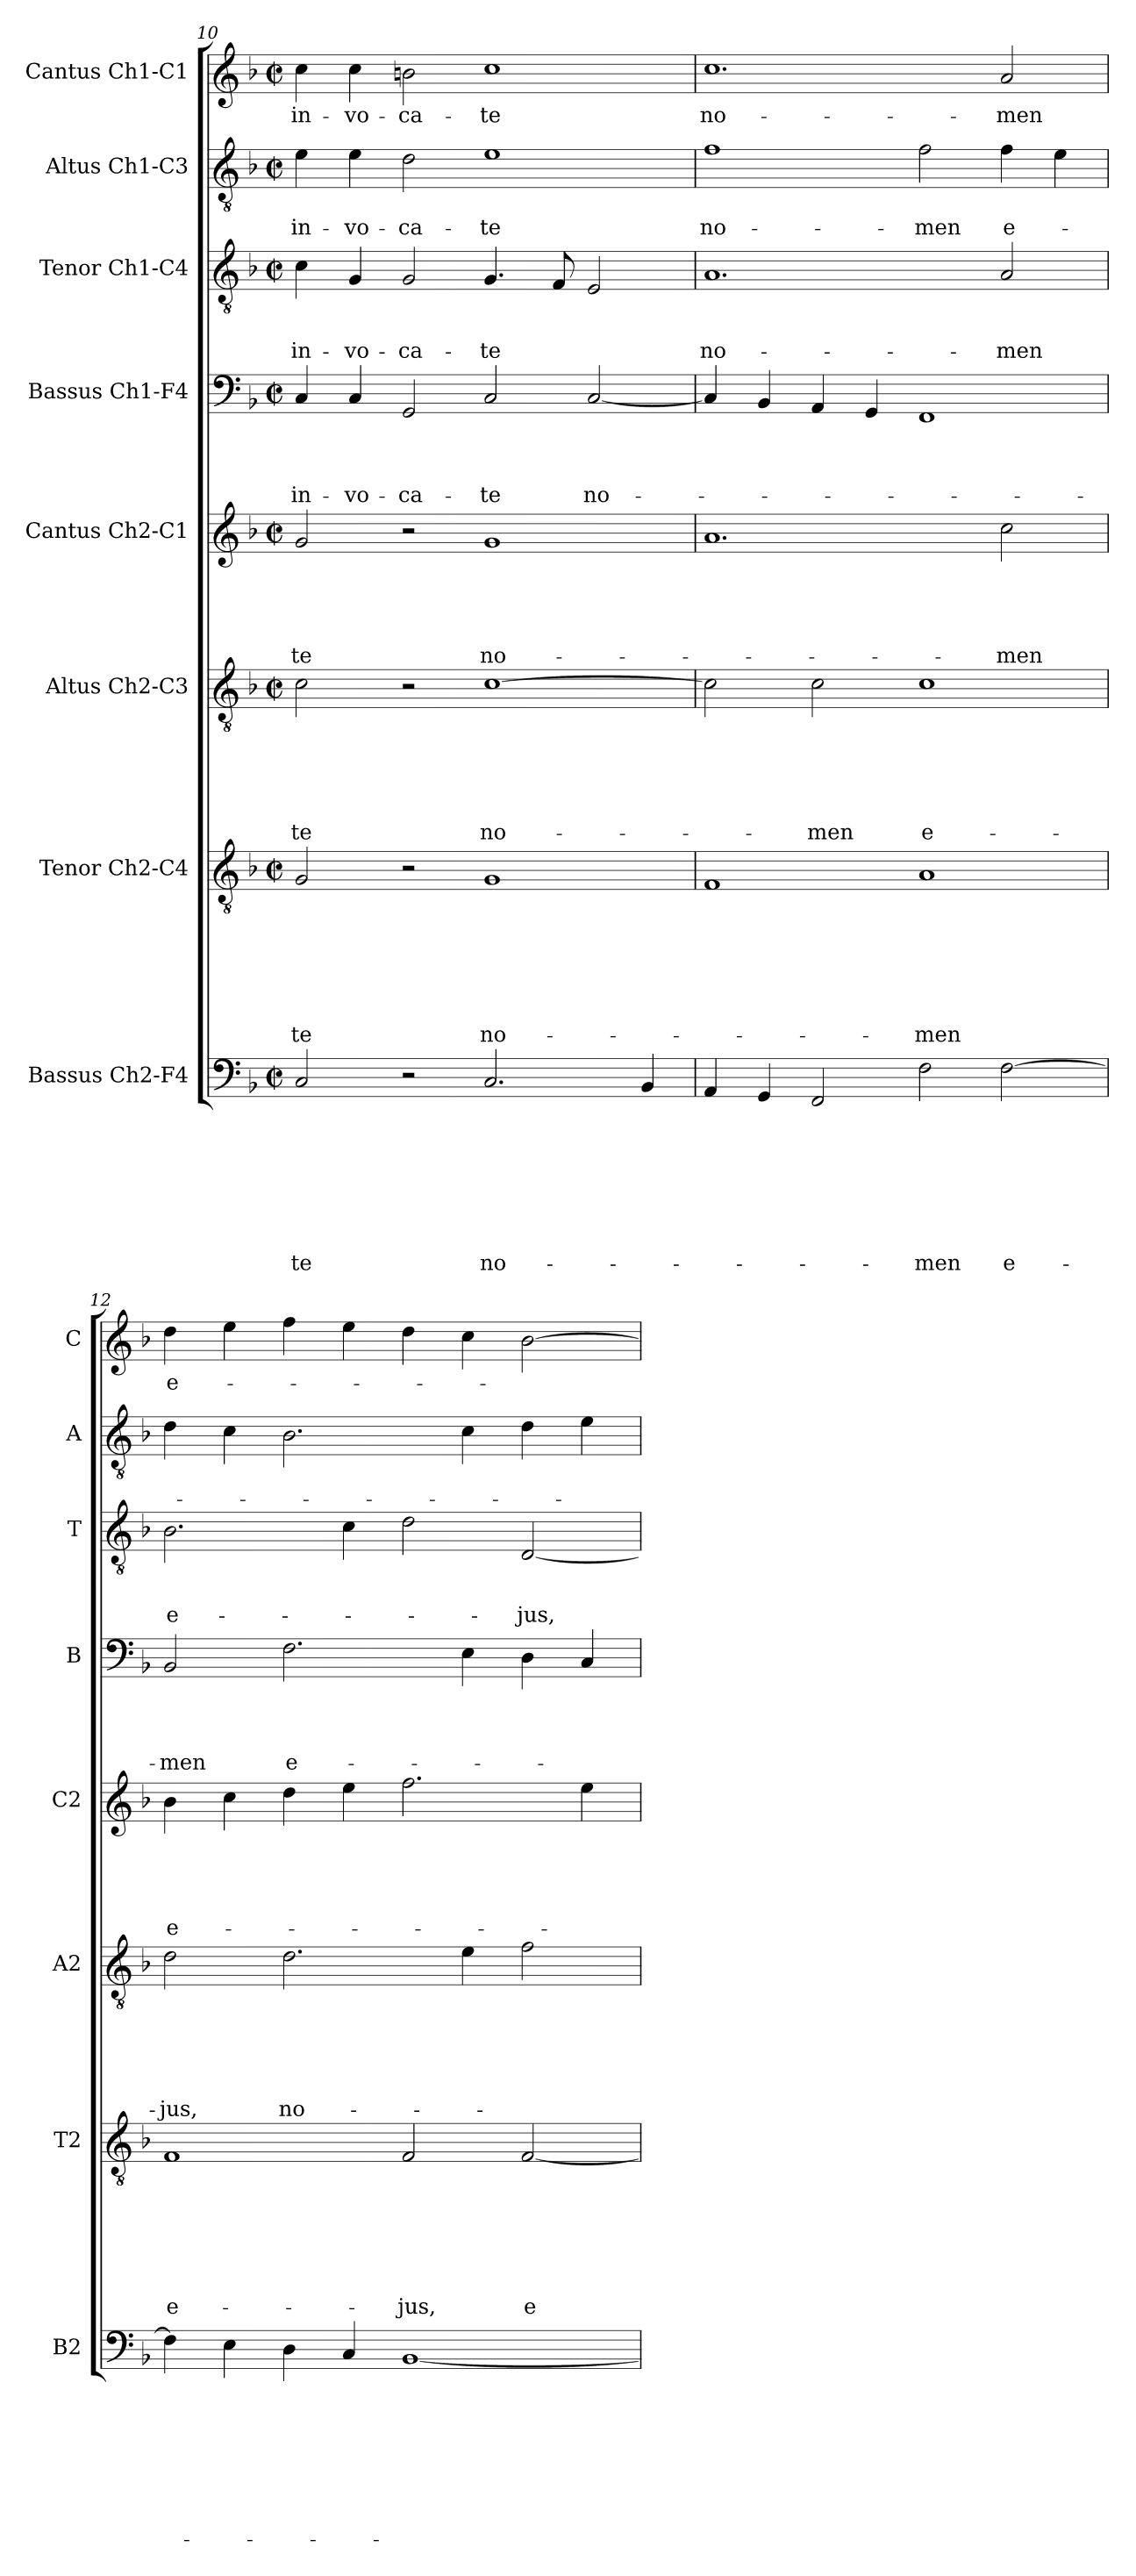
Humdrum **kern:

**kern	**text	**text	**text	**text	**text	**text	**text	**text	**kern	**text	**text	**text	**text	**text	**text	**text	**kern	**text	**text	**text	**text	**text	**text	**kern	**text	**text	**text	**text	**text	**kern	**text	**text	**text	**text	**kern	**text	**text	**text	**kern	**text	**text	**kern	**text
*part8	*part8	*part8	*part8	*part8	*part8	*part8	*part8	*part8	*part7	*part7	*part7	*part7	*part7	*part7	*part7	*part7	*part6	*part6	*part6	*part6	*part6	*part6	*part6	*part5	*part5	*part5	*part5	*part5	*part5	*part4	*part4	*part4	*part4	*part4	*part3	*part3	*part3	*part3	*part2	*part2	*part2	*part1	*part1
*staff8	*staff8	*staff8	*staff8	*staff8	*staff8	*staff8	*staff8	*staff8	*staff7	*staff7	*staff7	*staff7	*staff7	*staff7	*staff7	*staff7	*staff6	*staff6	*staff6	*staff6	*staff6	*staff6	*staff6	*staff5	*staff5	*staff5	*staff5	*staff5	*staff5	*staff4	*staff4	*staff4	*staff4	*staff4	*staff3	*staff3	*staff3	*staff3	*staff2	*staff2	*staff2	*staff1	*staff1
*I"Bassus Ch2-F4	*	*	*	*	*	*	*	*	*I"Tenor Ch2-C4	*	*	*	*	*	*	*	*I"Altus Ch2-C3	*	*	*	*	*	*	*I"Cantus Ch2-C1	*	*	*	*	*	*I"Bassus Ch1-F4	*	*	*	*	*I"Tenor Ch1-C4	*	*	*	*I"Altus Ch1-C3	*	*	*I"Cantus Ch1-C1	*
*I'B2	*	*	*	*	*	*	*	*	*I'T2	*	*	*	*	*	*	*	*I'A2	*	*	*	*	*	*	*I'C2	*	*	*	*	*	*I'B	*	*	*	*	*I'T	*	*	*	*I'A	*	*	*I'C	*
*clefF4	*	*	*	*	*	*	*	*	*clefGv2	*	*	*	*	*	*	*	*clefGv2	*	*	*	*	*	*	*clefG2	*	*	*	*	*	*clefF4	*	*	*	*	*clefGv2	*	*	*	*clefGv2	*	*	*clefG2	*
*k[b-]	*	*	*	*	*	*	*	*	*k[b-]	*	*	*	*	*	*	*	*k[b-]	*	*	*	*	*	*	*k[b-]	*	*	*	*	*	*k[b-]	*	*	*	*	*k[b-]	*	*	*	*k[b-]	*	*	*k[b-]	*
*F:	*	*	*	*	*	*	*	*	*F:	*	*	*	*	*	*	*	*F:	*	*	*	*	*	*	*F:	*	*	*	*	*	*F:	*	*	*	*	*F:	*	*	*	*F:	*	*	*F:	*
*M2/2	*	*	*	*	*	*	*	*	*M2/2	*	*	*	*	*	*	*	*M2/2	*	*	*	*	*	*	*M2/2	*	*	*	*	*	*M2/2	*	*	*	*	*M2/2	*	*	*	*M2/2	*	*	*M2/2	*
*met(c|)	*	*	*	*	*	*	*	*	*met(c|)	*	*	*	*	*	*	*	*met(c|)	*	*	*	*	*	*	*met(c|)	*	*	*	*	*	*met(c|)	*	*	*	*	*met(c|)	*	*	*	*met(c|)	*	*	*met(c|)	*
=10	=10	=10	=10	=10	=10	=10	=10	=10	=10	=10	=10	=10	=10	=10	=10	=10	=10	=10	=10	=10	=10	=10	=10	=10	=10	=10	=10	=10	=10	=10	=10	=10	=10	=10	=10	=10	=10	=10	=10	=10	=10	=10	=10
!	!	!	!	!	!	!	!	!LO:LY:b	!	!	!	!	!	!	!	!LO:LY:b	!	!	!	!	!	!	!LO:LY:b	!	!	!	!	!	!LO:LY:b	!	!	!	!	!LO:LY:b	!	!	!	!LO:LY:b	!	!	!LO:LY:b	!	!LO:LY:b
2C/	.	.	.	.	.	.	.	-te	2G/	.	.	.	.	.	.	-te	2c\	.	.	.	.	.	-te	2g/	.	.	.	.	-te	4C/	.	.	.	in-	4c\	.	.	in-	4e\	.	in-	4cc\	in-
!	!	!	!	!	!	!	!	!	!	!	!	!	!	!	!	!	!	!	!	!	!	!	!	!	!	!	!	!	!	!	!	!	!	!LO:LY:b	!	!	!	!LO:LY:b	!	!	!LO:LY:b	!	!LO:LY:b
.	.	.	.	.	.	.	.	.	.	.	.	.	.	.	.	.	.	.	.	.	.	.	.	.	.	.	.	.	.	4C/	.	.	.	-vo-	4G/	.	.	-vo-	4e\	.	-vo-	4cc\	-vo-
!	!	!	!	!	!	!	!	!	!	!	!	!	!	!	!	!	!	!	!	!	!	!	!	!	!	!	!	!	!	!	!	!	!	!LO:LY:b	!	!	!	!LO:LY:b	!	!	!LO:LY:b	!	!LO:LY:b
2r	.	.	.	.	.	.	.	.	2r	.	.	.	.	.	.	.	2r	.	.	.	.	.	.	2r	.	.	.	.	.	2GG/	.	.	.	-ca-	2G/	.	.	-ca-	2d\	.	-ca-	2bn\	-ca-
!	!	!	!	!	!	!	!	!LO:LY:b	!	!	!	!	!	!	!	!LO:LY:b	!	!	!	!	!	!	!LO:LY:b	!	!	!	!	!	!LO:LY:b	!	!	!	!	!LO:LY:b	!	!	!	!LO:LY:b	!	!	!LO:LY:b	!	!LO:LY:b
2.C/	.	.	.	.	.	.	.	no-	1G	.	.	.	.	.	.	no-	[1c	.	.	.	.	.	no-	1g	.	.	.	.	no-	2C/	.	.	.	-te	4.G/	.	.	-te	1e	.	-te	1cc	-te
.	.	.	.	.	.	.	.	.	.	.	.	.	.	.	.	.	.	.	.	.	.	.	.	.	.	.	.	.	.	.	.	.	.	.	8F/	.	.	.	.	.	.	.	.
!	!	!	!	!	!	!	!	!	!	!	!	!	!	!	!	!	!	!	!	!	!	!	!	!	!	!	!	!	!	!	!	!	!	!LO:LY:b	!	!	!	!	!	!	!	!	!
.	.	.	.	.	.	.	.	.	.	.	.	.	.	.	.	.	.	.	.	.	.	.	.	.	.	.	.	.	.	[2C/	.	.	.	no-	2E/	.	.	.	.	.	.	.	.
4BB-/	.	.	.	.	.	.	.	.	.	.	.	.	.	.	.	.	.	.	.	.	.	.	.	.	.	.	.	.	.	.	.	.	.	.	.	.	.	.	.	.	.	.	.
=11	=11	=11	=11	=11	=11	=11	=11	=11	=11	=11	=11	=11	=11	=11	=11	=11	=11	=11	=11	=11	=11	=11	=11	=11	=11	=11	=11	=11	=11	=11	=11	=11	=11	=11	=11	=11	=11	=11	=11	=11	=11	=11	=11
!	!	!	!	!	!	!	!	!	!	!	!	!	!	!	!	!	!	!	!	!	!	!	!	!	!	!	!	!	!	!	!	!	!	!	!	!	!	!LO:LY:b	!	!	!LO:LY:b	!	!LO:LY:b
4AA/	.	.	.	.	.	.	.	.	1F	.	.	.	.	.	.	.	2c\]	.	.	.	.	.	.	1.a	.	.	.	.	.	4C/]	.	.	.	.	1.A	.	.	no-	1f	.	no-	1.cc	no-
4GG/	.	.	.	.	.	.	.	.	.	.	.	.	.	.	.	.	.	.	.	.	.	.	.	.	.	.	.	.	.	4BB-/	.	.	.	.	.	.	.	.	.	.	.	.	.
!	!	!	!	!	!	!	!	!	!	!	!	!	!	!	!	!	!	!	!	!	!	!	!LO:LY:b	!	!	!	!	!	!	!	!	!	!	!	!	!	!	!	!	!	!	!	!
2FF/	.	.	.	.	.	.	.	.	.	.	.	.	.	.	.	.	2c\	.	.	.	.	.	-men	.	.	.	.	.	.	4AA/	.	.	.	.	.	.	.	.	.	.	.	.	.
.	.	.	.	.	.	.	.	.	.	.	.	.	.	.	.	.	.	.	.	.	.	.	.	.	.	.	.	.	.	4GG/	.	.	.	.	.	.	.	.	.	.	.	.	.
!	!	!	!	!	!	!	!	!LO:LY:b	!	!	!	!	!	!	!	!LO:LY:b	!	!	!	!	!	!	!LO:LY:b	!	!	!	!	!	!	!	!	!	!	!	!	!	!	!	!	!	!LO:LY:b	!	!
2F\	.	.	.	.	.	.	.	-men	1A	.	.	.	.	.	.	-men	1c	.	.	.	.	.	e-	.	.	.	.	.	.	1FF	.	.	.	.	.	.	.	.	2f\	.	-men	.	.
!	!	!	!	!	!	!	!	!LO:LY:b	!	!	!	!	!	!	!	!	!	!	!	!	!	!	!	!	!	!	!	!	!LO:LY:b	!	!	!	!	!	!	!	!	!LO:LY:b	!	!	!LO:LY:b	!	!LO:LY:b
[2F\	.	.	.	.	.	.	.	e-	.	.	.	.	.	.	.	.	.	.	.	.	.	.	.	2cc\	.	.	.	.	-men	.	.	.	.	.	2A/	.	.	-men	4f\	.	e-	2a/	-men
.	.	.	.	.	.	.	.	.	.	.	.	.	.	.	.	.	.	.	.	.	.	.	.	.	.	.	.	.	.	.	.	.	.	.	.	.	.	.	4e\	.	.	.	.
!!LO:PB:g=z
=12	=12	=12	=12	=12	=12	=12	=12	=12	=12	=12	=12	=12	=12	=12	=12	=12	=12	=12	=12	=12	=12	=12	=12	=12	=12	=12	=12	=12	=12	=12	=12	=12	=12	=12	=12	=12	=12	=12	=12	=12	=12	=12	=12
!	!	!	!	!	!	!	!	!	!	!	!	!	!	!	!	!LO:LY:b	!	!	!	!	!	!	!LO:LY:b	!	!	!	!	!	!LO:LY:b	!	!	!	!	!LO:LY:b	!	!	!	!LO:LY:b	!	!	!	!	!LO:LY:b
4F\]	.	.	.	.	.	.	.	.	1F	.	.	.	.	.	.	e-	2d\	.	.	.	.	.	-jus,	4b-\	.	.	.	.	e-	2BB-/	.	.	.	-men	2.B-\	.	.	e-	4d\	.	.	4dd\	e-
4E\	.	.	.	.	.	.	.	.	.	.	.	.	.	.	.	.	.	.	.	.	.	.	.	4cc\	.	.	.	.	.	.	.	.	.	.	.	.	.	.	4c\	.	.	4ee\	.
!	!	!	!	!	!	!	!	!	!	!	!	!	!	!	!	!	!	!	!	!	!	!	!LO:LY:b	!	!	!	!	!	!	!	!	!	!	!LO:LY:b	!	!	!	!	!	!	!	!	!
4D\	.	.	.	.	.	.	.	.	.	.	.	.	.	.	.	.	2.d\	.	.	.	.	.	no-	4dd\	.	.	.	.	.	2.F\	.	.	.	e-	.	.	.	.	2.B-\	.	.	4ff\	.
4C/	.	.	.	.	.	.	.	.	.	.	.	.	.	.	.	.	.	.	.	.	.	.	.	4ee\	.	.	.	.	.	.	.	.	.	.	4c\	.	.	.	.	.	.	4ee\	.
!	!	!	!	!	!	!	!	!	!	!	!	!	!	!	!	!LO:LY:b	!	!	!	!	!	!	!	!	!	!	!	!	!	!	!	!	!	!	!	!	!	!	!	!	!	!	!
[1BB-	.	.	.	.	.	.	.	.	2F/	.	.	.	.	.	.	-jus,	.	.	.	.	.	.	.	2.ff\	.	.	.	.	.	.	.	.	.	.	2d\	.	.	.	.	.	.	4dd\	.
.	.	.	.	.	.	.	.	.	.	.	.	.	.	.	.	.	4e\	.	.	.	.	.	.	.	.	.	.	.	.	4E\	.	.	.	.	.	.	.	.	4c\	.	.	4cc\	.
!	!	!	!	!	!	!	!	!	!	!	!	!	!	!	!	!LO:LY:b	!	!	!	!	!	!	!	!	!	!	!	!	!	!	!	!	!	!	!	!	!	!LO:LY:b	!	!	!	!	!
.	.	.	.	.	.	.	.	.	[2F/	.	.	.	.	.	.	e-	2f\	.	.	.	.	.	.	.	.	.	.	.	.	4D\	.	.	.	.	[2D/	.	.	-jus,	4d\	.	.	[2b-\	.
.	.	.	.	.	.	.	.	.	.	.	.	.	.	.	.	.	.	.	.	.	.	.	.	4ee\	.	.	.	.	.	4C/	.	.	.	.	.	.	.	.	4e\	.	.	.	.
=	=	=	=	=	=	=	=	=	=	=	=	=	=	=	=	=	=	=	=	=	=	=	=	=	=	=	=	=	=	=	=	=	=	=	=	=	=	=	=	=	=	=	=
*-	*-	*-	*-	*-	*-	*-	*-	*-	*-	*-	*-	*-	*-	*-	*-	*-	*-	*-	*-	*-	*-	*-	*-	*-	*-	*-	*-	*-	*-	*-	*-	*-	*-	*-	*-	*-	*-	*-	*-	*-	*-	*-	*-
